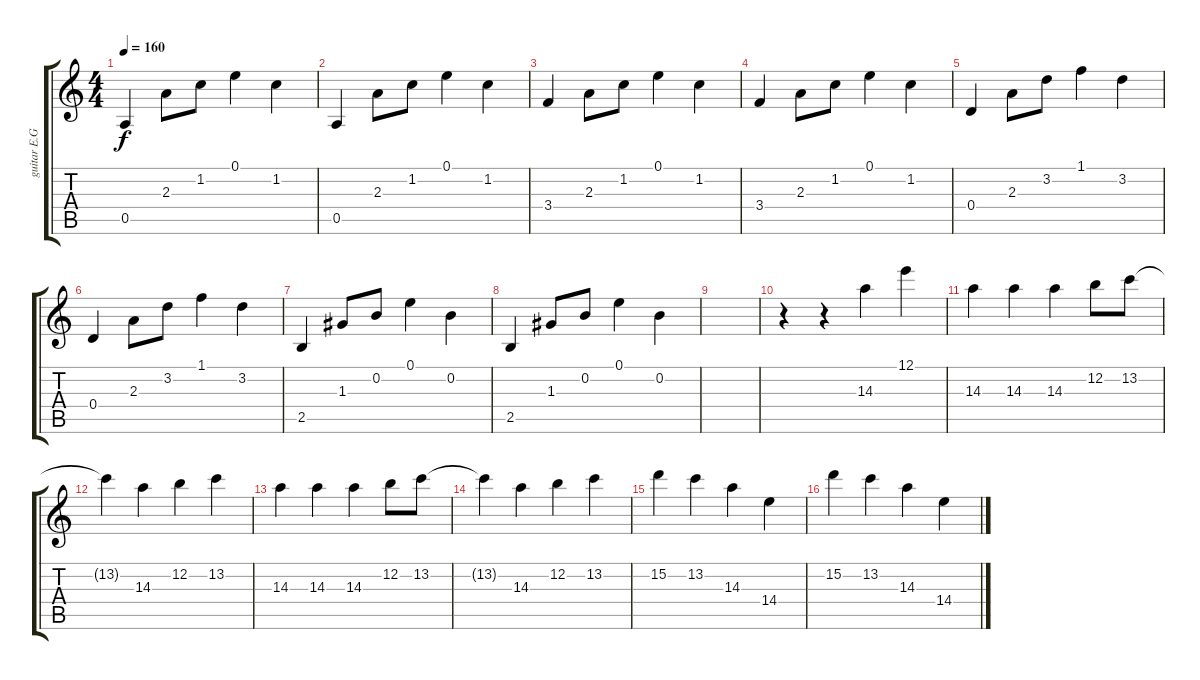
\track ("guitar E.GHE fuge" "guitar E.G") {instrument overdrivenguitar}
\staff {score tabs}
\tuning (E4 B3 G3 D3 A2 E2) {hide}
\ts (4 4)
\tempo 160
\clef g2
\ks c
0.5.4{dy f} 2.3.8 1.2.8 0.1.4 1.2.4 |
0.5.4 2.3.8 1.2.8 0.1.4 1.2.4 |
3.4.4 2.3.8 1.2.8 0.1.4 1.2.4 |
3.4.4 2.3.8 1.2.8 0.1.4 1.2.4 |
0.4.4 2.3.8 3.2.8 1.1.4 3.2.4 |
0.4.4 2.3.8 3.2.8 1.1.4 3.2.4 |
2.5.4 1.3.8 0.2.8 0.1.4 0.2.4 |
2.5.4 1.3.8 0.2.8 0.1.4 0.2.4 |
|
r.4 r.4 14.3.4 12.1.4 |
14.3.4 14.3.4 14.3.4 12.2.8 13.2.8 |
13.2{t}.4 14.3.4 12.2.4 13.2.4 |
14.3.4 14.3.4 14.3.4 12.2.8 13.2.8 |
13.2{t}.4 14.3.4 12.2.4 13.2.4 |
15.2.4 13.2.4 14.3.4 14.4.4 |
15.2.4 13.2.4 14.3.4 14.4.4
